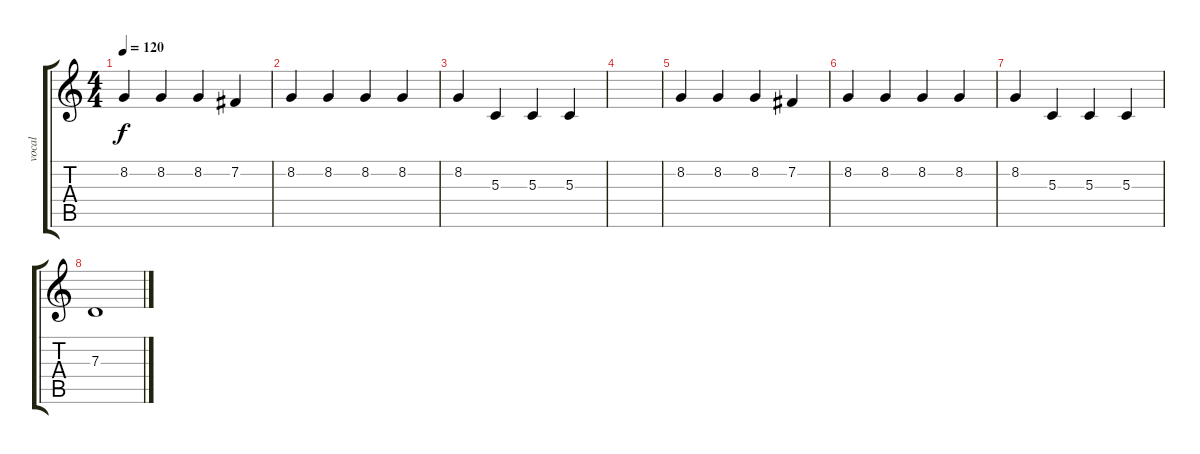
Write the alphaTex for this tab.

\track ("vocal" "vocal") {instrument flute}
\staff {score tabs}
\tuning (E4 B3 G3 D3 A2 E2) {hide}
\ts (4 4)
\tempo 120
\clef g2
\ks c
8.2.4{dy f} 8.2.4 8.2.4 7.2.4 |
8.2.4 8.2.4 8.2.4 8.2.4 |
8.2.4 5.3.4 5.3.4 5.3.4 |
|
8.2.4 8.2.4 8.2.4 7.2.4 |
8.2.4 8.2.4 8.2.4 8.2.4 |
8.2.4 5.3.4 5.3.4 5.3.4 |
7.3.1
